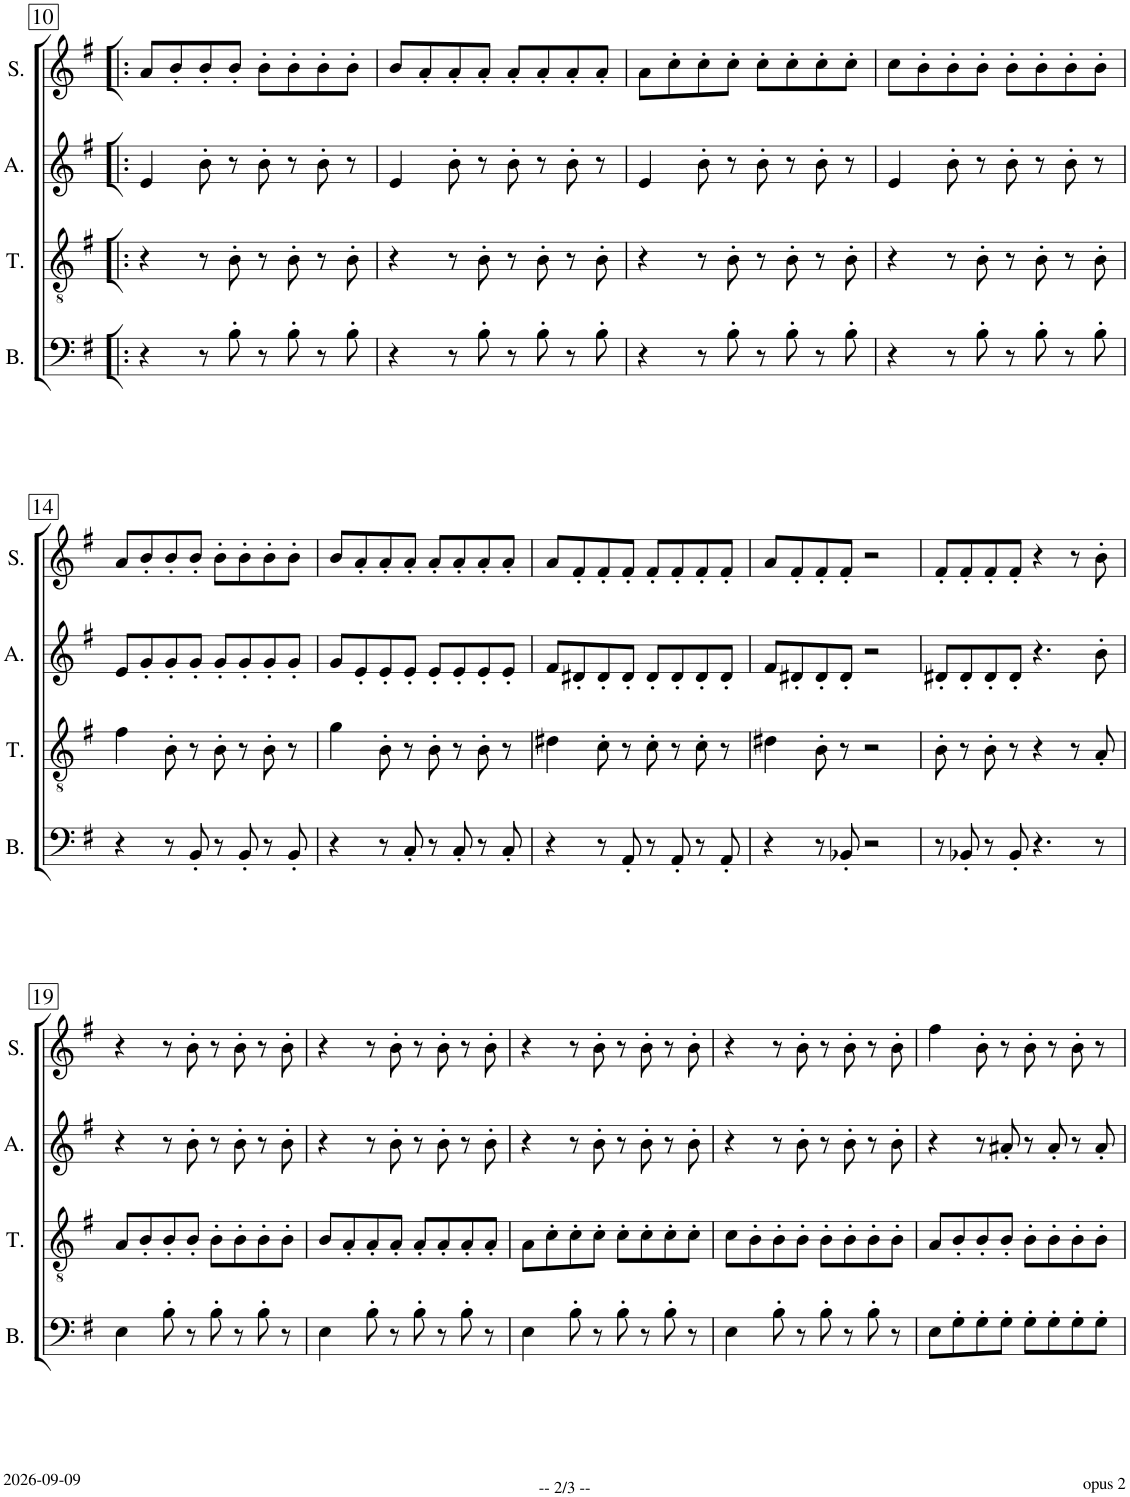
**kern	**kern	**kern	**kern
*part4	*part3	*part2	*part1
*staff4	*staff3	*staff2	*staff1
*I"B.	*I"T.	*I"A.	*I"S.
*I'B.	*I'T.	*I'A.	*I'S.
!!LO:PB:g=z
*clefF4	*clefGv2	*clefG2	*clefG2
*k[f#]	*k[f#]	*k[f#]	*k[f#]
*M4/4	*M4/4	*M4/4	*M4/4
=10!|:	=10!|:	=10!|:	=10!|:
4r	4r	4e/	8a/L
.	.	.	8b'/
8r	8r	8b'\	8b'/
8B'\	8B'\	8r	8b'/J
8r	8r	8b'\	8b'\L
8B'\	8B'\	8r	8b'\
8r	8r	8b'\	8b'\
8B'\	8B'\	8r	8b'\J
=11	=11	=11	=11
4r	4r	4e/	8b/L
.	.	.	8a'/
8r	8r	8b'\	8a'/
8B'\	8B'\	8r	8a'/J
8r	8r	8b'\	8a'/L
8B'\	8B'\	8r	8a'/
8r	8r	8b'\	8a'/
8B'\	8B'\	8r	8a'/J
=12	=12	=12	=12
4r	4r	4e/	8a\L
.	.	.	8cc'\
8r	8r	8b'\	8cc'\
8B'\	8B'\	8r	8cc'\J
8r	8r	8b'\	8cc'\L
8B'\	8B'\	8r	8cc'\
8r	8r	8b'\	8cc'\
8B'\	8B'\	8r	8cc'\J
=13	=13	=13	=13
4r	4r	4e/	8cc\L
.	.	.	8b'\
8r	8r	8b'\	8b'\
8B'\	8B'\	8r	8b'\J
8r	8r	8b'\	8b'\L
8B'\	8B'\	8r	8b'\
8r	8r	8b'\	8b'\
8B'\	8B'\	8r	8b'\J
!!LO:LB:g=z
=14	=14	=14	=14
4r	4f#\	8e/L	8a/L
.	.	8g'/	8b'/
8r	8B'\	8g'/	8b'/
8BB'/	8r	8g'/J	8b'/J
8r	8B'\	8g'/L	8b'\L
8BB'/	8r	8g'/	8b'\
8r	8B'\	8g'/	8b'\
8BB'/	8r	8g'/J	8b'\J
=15	=15	=15	=15
4r	4g\	8g/L	8b/L
.	.	8e'/	8a'/
8r	8B'\	8e'/	8a'/
8C'/	8r	8e'/J	8a'/J
8r	8B'\	8e'/L	8a'/L
8C'/	8r	8e'/	8a'/
8r	8B'\	8e'/	8a'/
8C'/	8r	8e'/J	8a'/J
=16	=16	=16	=16
4r	4d#X\	8f#/L	8a/L
.	.	8d#X'/	8f#'/
8r	8c'\	8d#'/	8f#'/
8AA'/	8r	8d#'/J	8f#'/J
8r	8c'\	8d#'/L	8f#'/L
8AA'/	8r	8d#'/	8f#'/
8r	8c'\	8d#'/	8f#'/
8AA'/	8r	8d#'/J	8f#'/J
=17	=17	=17	=17
4r	4d#X\	8f#/L	8a/L
.	.	8d#X'/	8f#'/
8r	8B'\	8d#'/	8f#'/
8BB-X'/	8r	8d#'/J	8f#'/J
2r	2r	2r	2r
=18	=18	=18	=18
8r	8B'\	8d#X'/L	8f#'/L
8BB-X'/	8r	8d#'/	8f#'/
8r	8B'\	8d#'/	8f#'/
8BB-'/	8r	8d#'/J	8f#'/J
4.r	4r	4.r	4r
.	8r	.	8r
8r	8A'/	8b'\	8b'\
!!LO:LB:g=z
=19	=19	=19	=19
4E\	8A/L	4r	4r
.	8B'/	.	.
8B'\	8B'/	8r	8r
8r	8B'/J	8b'\	8b'\
8B'\	8B'\L	8r	8r
8r	8B'\	8b'\	8b'\
8B'\	8B'\	8r	8r
8r	8B'\J	8b'\	8b'\
=20	=20	=20	=20
4E\	8B/L	4r	4r
.	8A'/	.	.
8B'\	8A'/	8r	8r
8r	8A'/J	8b'\	8b'\
8B'\	8A'/L	8r	8r
8r	8A'/	8b'\	8b'\
8B'\	8A'/	8r	8r
8r	8A'/J	8b'\	8b'\
=21	=21	=21	=21
4E\	8A\L	4r	4r
.	8c'\	.	.
8B'\	8c'\	8r	8r
8r	8c'\J	8b'\	8b'\
8B'\	8c'\L	8r	8r
8r	8c'\	8b'\	8b'\
8B'\	8c'\	8r	8r
8r	8c'\J	8b'\	8b'\
=22	=22	=22	=22
4E\	8c\L	4r	4r
.	8B'\	.	.
8B'\	8B'\	8r	8r
8r	8B'\J	8b'\	8b'\
8B'\	8B'\L	8r	8r
8r	8B'\	8b'\	8b'\
8B'\	8B'\	8r	8r
8r	8B'\J	8b'\	8b'\
=23	=23	=23	=23
8E\L	8A/L	4r	4ff#\
8G'\	8B'/	.	.
8G'\	8B'/	8r	8b'\
8G'\J	8B'/J	8a#X'/	8r
8G'\L	8B'\L	8r	8b'\
8G'\	8B'\	8a#'/	8r
8G'\	8B'\	8r	8b'\
8G'\J	8B'\J	8a#'/	8r
=	=	=	=
*-	*-	*-	*-
